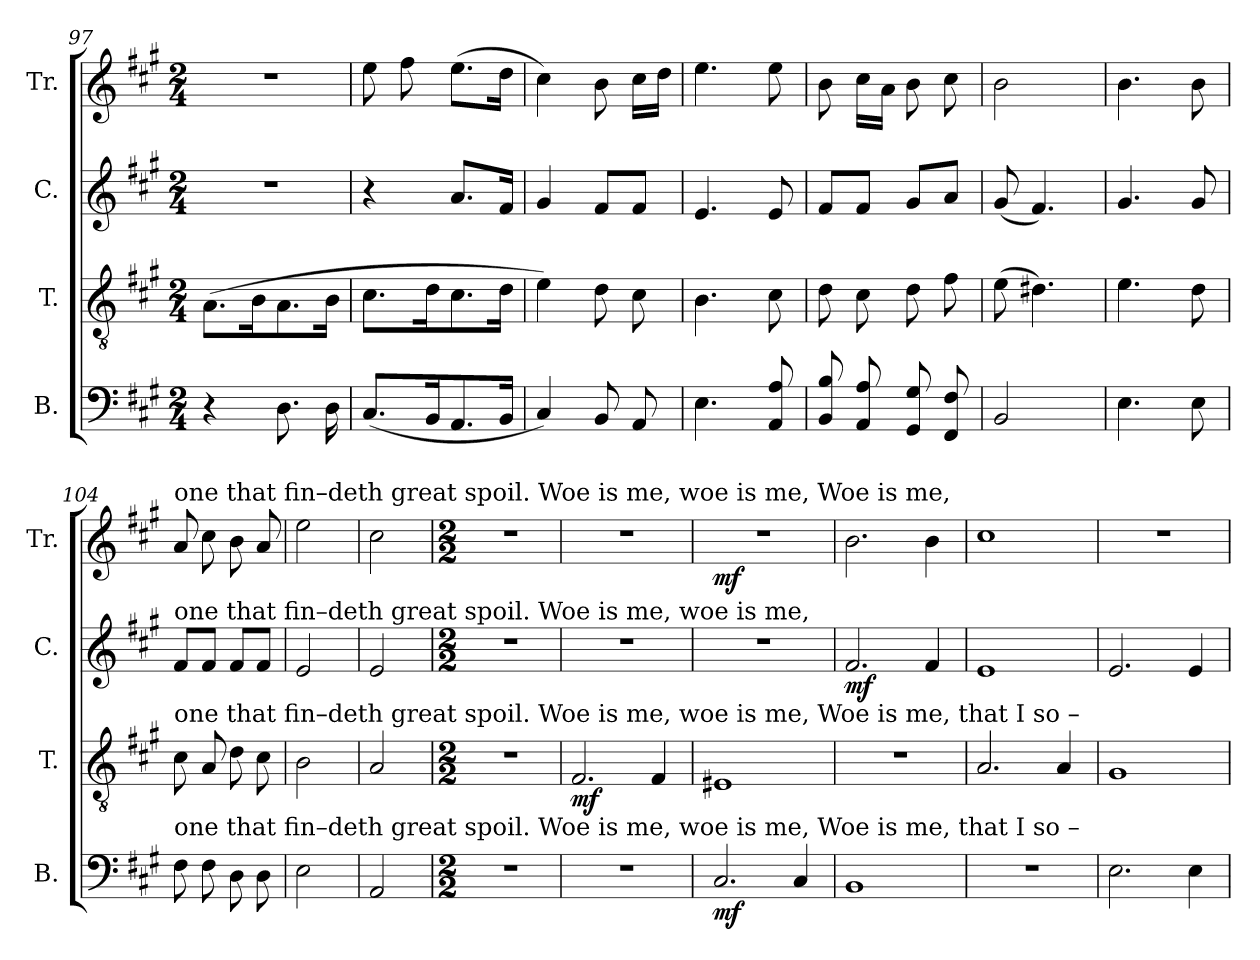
**kern	**dynam	**kern	**dynam	**kern	**dynam	**kern	**dynam
*part4	*part4	*part3	*part3	*part2	*part2	*part1	*part1
*staff4	*staff4	*staff3	*staff3	*staff2	*staff2	*staff1	*staff1
*I"B.	*	*I"T.	*	*I"C.	*	*I"Tr.	*
*I'B.	*	*I'T.	*	*I'C.	*	*I'Tr.	*
*clefF4	*	*clefGv2	*	*clefG2	*	*clefG2	*
*k[f#c#g#]	*	*k[f#c#g#]	*	*k[f#c#g#]	*	*k[f#c#g#]	*
*M2/4	*	*M2/4	*	*M2/4	*	*M2/4	*
=97	=97	=97	=97	=97	=97	=97	=97
4r	.	(8.A\L	.	2r	.	2r	.
.	.	16B\K	.	.	.	.	.
8.D\	.	8.A\	.	.	.	.	.
16D\	.	16B\Jk	.	.	.	.	.
=98	=98	=98	=98	=98	=98	=98	=98
(8.C#/L	.	8.c#\L	.	4r	.	8ee\	.
.	.	.	.	.	.	8ff#\	.
16BB/K	.	16d\K	.	.	.	.	.
8.AA/	.	8.c#\	.	8.a/L	.	(8.ee\L	.
16BB/Jk	.	16d\Jk	.	16f#/Jk	.	16dd\Jk	.
=99	=99	=99	=99	=99	=99	=99	=99
4C#/)	.	4e\)	.	4g#/	.	4cc#\)	.
8BB/	.	8d\	.	8f#/L	.	8b\	.
8AA/	.	8c#\	.	8f#/J	.	16cc#\LL	.
.	.	.	.	.	.	16dd\JJ	.
=100	=100	=100	=100	=100	=100	=100	=100
4.E\	.	4.B\	.	4.e/	.	4.ee\	.
8AA/ 8A/	.	8c#\	.	8e/	.	8ee\	.
=101	=101	=101	=101	=101	=101	=101	=101
8BB/ 8B/	.	8d\	.	8f#/L	.	8b\	.
8AA/ 8A/	.	8c#\	.	8f#/J	.	16cc#\LL	.
.	.	.	.	.	.	16a\JJ	.
8GG#/ 8G#/	.	8d\	.	8g#/L	.	8b\	.
8FF#/ 8F#/	.	8f#\	.	8a/J	.	8cc#\	.
=102	=102	=102	=102	=102	=102	=102	=102
2BB/	.	(8e\	.	(8g#/	.	2b\	.
.	.	4.d#X\)	.	4.f#/)	.	.	.
=103	=103	=103	=103	=103	=103	=103	=103
4.E\	.	4.e\	.	4.g#/	.	4.b\	.
8E\	.	8d\	.	8g#/	.	8b\	.
=104	=104	=104	=104	=104	=104	=104	=104
!	!	!	!	!	!	!LO:TX:a:t=one that  fin–deth great spoil.                                               Woe  is    me,                         woe   is    me,                                  Woe  is  me,	!
!	!	!	!	!LO:TX:a:t=one that  fin–deth great spoil.                                                Woe  is   me,          woe   is   me,	!	!	!
!	!	!LO:TX:a:t=one that  fin–deth great spoil.                Woe  is    me,                         woe   is    me,                        Woe  is   me,          that        I         so –	!	!	!	!	!
!LO:TX:a:t=one that  fin–deth great spoil.                                 Woe  is    me,                       woe   is    me,                        Woe  is   me,     that  I    so –	!	!	!	!	!	!	!
8F#\	.	8c#\	.	8f#/L	.	8a/	.
8F#\	.	8A/	.	8f#/J	.	8cc#\	.
8D\	.	8d\	.	8f#/L	.	8b\	.
8D\	.	8c#\	.	8f#/J	.	8a/	.
=105	=105	=105	=105	=105	=105	=105	=105
2E\	.	2B\	.	2e/	.	2ee\	.
=106	=106	=106	=106	=106	=106	=106	=106
2AA/	.	2A/	.	2e/	.	2cc#\	.
=107	=107	=107	=107	=107	=107	=107	=107
*M2/2	*	*M2/2	*	*M2/2	*	*M2/2	*
*	*	*	*	*	*	*MM140	*
1r	.	1r	.	1r	.	1r	.
=108	=108	=108	=108	=108	=108	=108	=108
!	!	!	!LO:DY:b	!	!	!	!
1r	.	2.F#/	mf	1r	.	1r	.
.	.	4F#/	.	.	.	.	.
=109	=109	=109	=109	=109	=109	=109	=109
!	!LO:DY:b	!	!	!	!	!	!LO:DY:b
2.C#/	mf	1E#X	.	1r	.	1r	mf
4C#/	.	.	.	.	.	.	.
=110	=110	=110	=110	=110	=110	=110	=110
!	!	!	!	!	!LO:DY:b	!	!
1BB	.	1r	.	2.f#/	mf	2.b\	.
.	.	.	.	4f#/	.	4b\	.
=111	=111	=111	=111	=111	=111	=111	=111
1r	.	2.A/	.	1e	.	1cc#	.
.	.	4A/	.	.	.	.	.
=112	=112	=112	=112	=112	=112	=112	=112
2.E\	.	1G#	.	2.e/	.	1r	.
4E\	.	.	.	4e/	.	.	.
=	=	=	=	=	=	=	=
*-	*-	*-	*-	*-	*-	*-	*-
